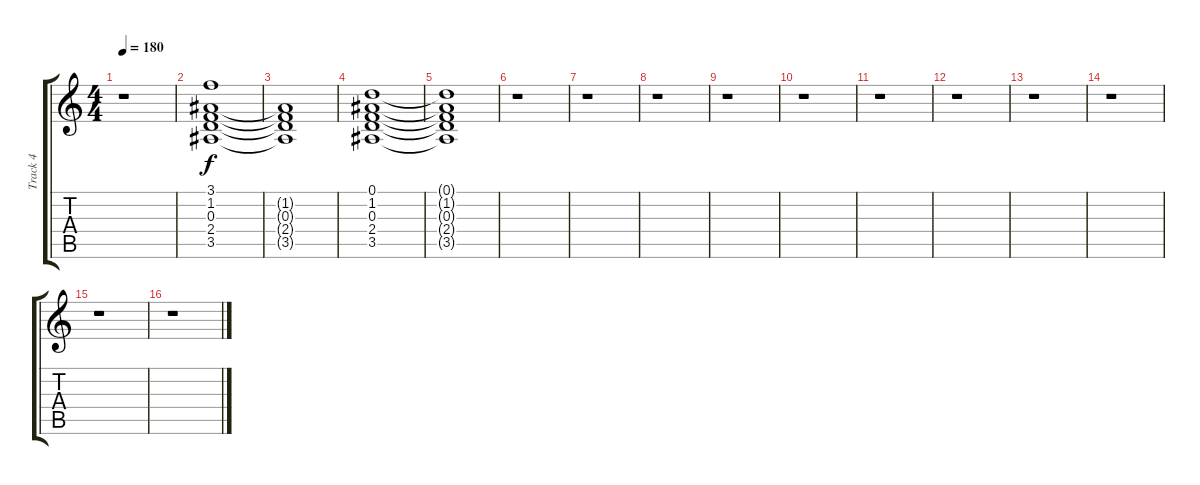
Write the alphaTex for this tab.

\track ("Track 4" "Track 4") {instrument electricguitarclean}
\staff {score tabs}
\tuning (D4 A3 F3 C3 G2 C2) {hide}
\ts (4 4)
\tempo 180
\clef g2
\ks c
r.1{dy f} |
(3.1 1.2 0.3 2.4 3.5).1 |
(1.2{t} 0.3{t} 2.4{t} 3.5{t}).1 |
(0.1 1.2 0.3 2.4 3.5).1 |
(0.1{t} 1.2{t} 0.3{t} 2.4{t} 3.5{t}).1 |
r.1 |
r.1 |
r.1 |
r.1 |
r.1 |
r.1 |
r.1 |
r.1 |
r.1 |
r.1 |
r.1
